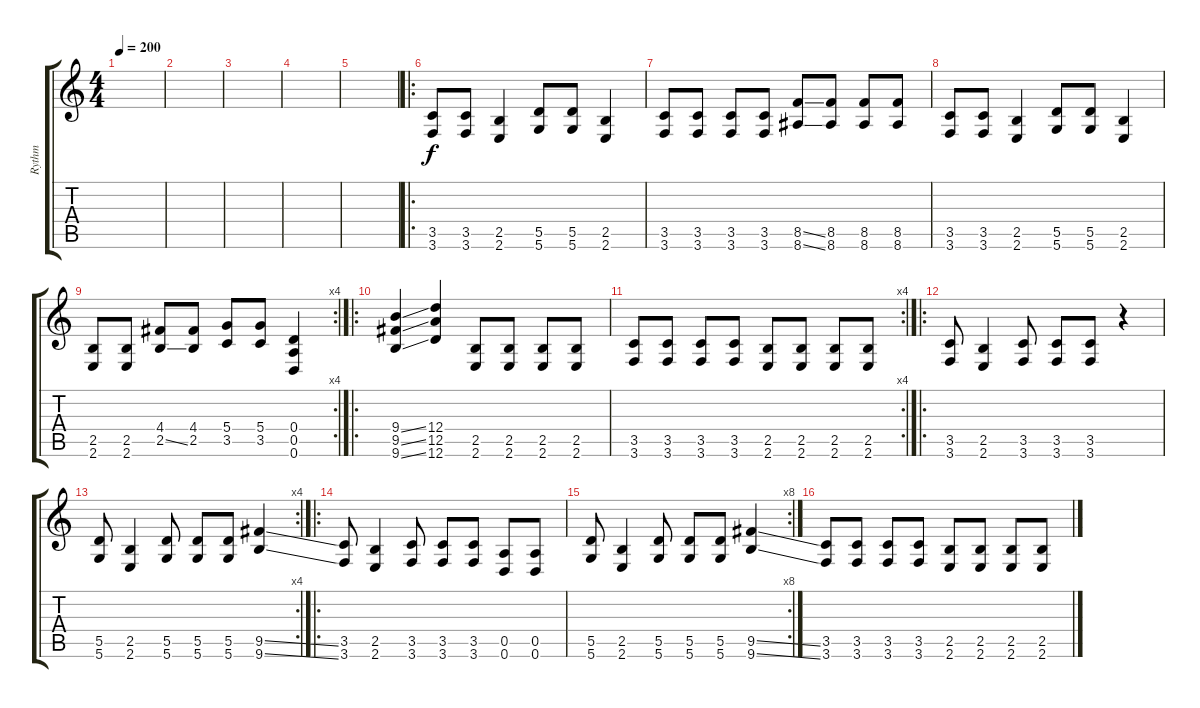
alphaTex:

\track ("Rythm" "Rythm") {instrument distortionguitar}
\staff {score tabs}
\tuning (E4 B3 G3 D3 A2 D2) {hide}
\ts (4 4)
\tempo 200
\clef g2
\ks c
|
|
|
|
|
\ro
(3.5 3.6).8 (3.5 3.6).8 (2.5 2.6).4 (5.5 5.6).8 (5.5 5.6).8 (2.5 2.6).4 |
(3.5 3.6).8 (3.5 3.6).8 (3.5 3.6).8 (3.5 3.6).8 (8.5{ss} 8.6{ss}).8 (8.5 8.6).8 (8.5 8.6).8 (8.5 8.6).8 |
(3.5 3.6).8 (3.5 3.6).8 (2.5 2.6).4 (5.5 5.6).8 (5.5 5.6).8 (2.5 2.6).4 |
\rc 4
(2.5 2.6).8 (2.5 2.6).8 (4.4 2.5{ss}).8 (4.4 2.5).8 (5.4 3.5).8 (5.4 3.5).8 (0.4 0.5 0.6).4 |
\ro
(9.4{ss} 9.5{ss} 9.6{ss}).4 (12.4 12.5 12.6).4 (2.5 2.6).8 (2.5 2.6).8 (2.5 2.6).8 (2.5 2.6).8 |
\rc 4
(3.5 3.6).8 (3.5 3.6).8 (3.5 3.6).8 (3.5 3.6).8 (2.5 2.6).8 (2.5 2.6).8 (2.5 2.6).8 (2.5 2.6).8 |
\ro
(3.5 3.6).8 (2.5 2.6).4 (3.5 3.6).8 (3.5 3.6).8 (3.5 3.6).8 r.4 |
\rc 4
(5.5 5.6).8 (2.5 2.6).4 (5.5 5.6).8 (5.5 5.6).8 (5.5 5.6).8 (9.5{ss} 9.6{ss}).4 |
\ro
(3.5 3.6).8 (2.5 2.6).4 (3.5 3.6).8 (3.5 3.6).8 (3.5 3.6).8 (0.5 0.6).8 (0.5 0.6).8 |
\rc 8
(5.5 5.6).8 (2.5 2.6).4 (5.5 5.6).8 (5.5 5.6).8 (5.5 5.6).8 (9.5{ss} 9.6{ss}).4 |
(3.5 3.6).8 (3.5 3.6).8 (3.5 3.6).8 (3.5 3.6).8 (2.5 2.6).8 (2.5 2.6).8 (2.5 2.6).8 (2.5 2.6).8
